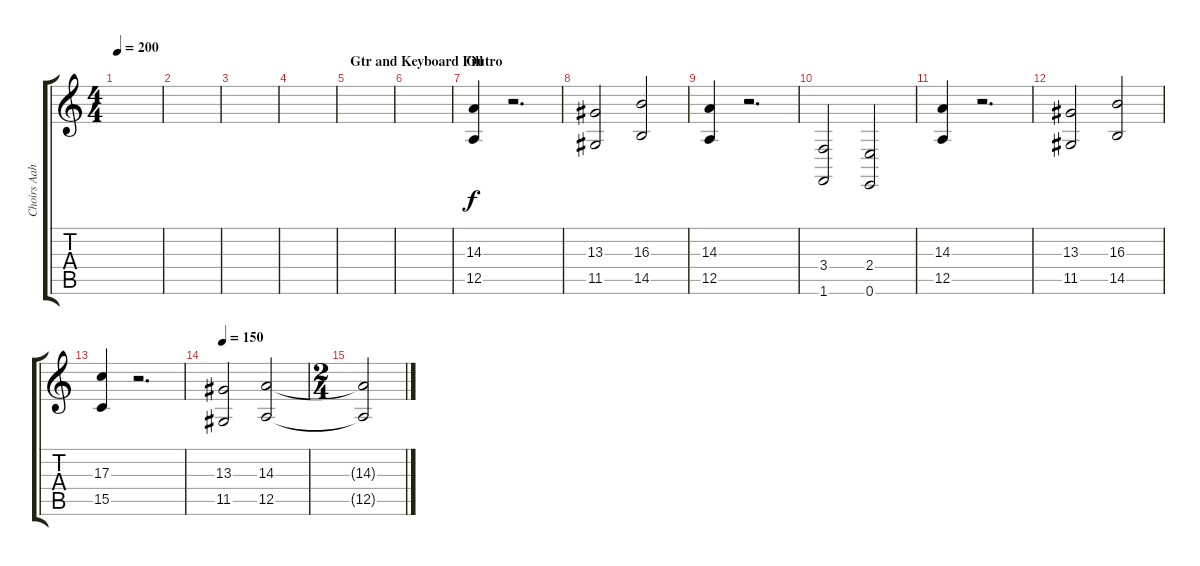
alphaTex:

\track ("Choirs Aahs" "Choirs Aah") {instrument choiraahs}
\staff {score tabs}
\tuning (E4 B3 G3 D3 A2 E2) {hide}
\ts (4 4)
\tempo 200
\clef g2
\ks c
|
|
|
|
\section ("" "Gtr and Keyboard Fill")
|
|
\section ("" "Outro")
(14.3 12.5).4 r.2{d} |
(13.3 11.5).2 (16.3 14.5).2 |
(14.3 12.5).4 r.2{d} |
(3.4 1.6).2 (2.4 0.6).2 |
(14.3 12.5).4 r.2{d} |
(13.3 11.5).2 (16.3 14.5).2 |
(17.3 15.5).4 r.2{d} |
\tempo 150
(13.3 11.5).2 (14.3 12.5).2 |
\ts (2 4)
(14.3{t} 12.5{t}).2
